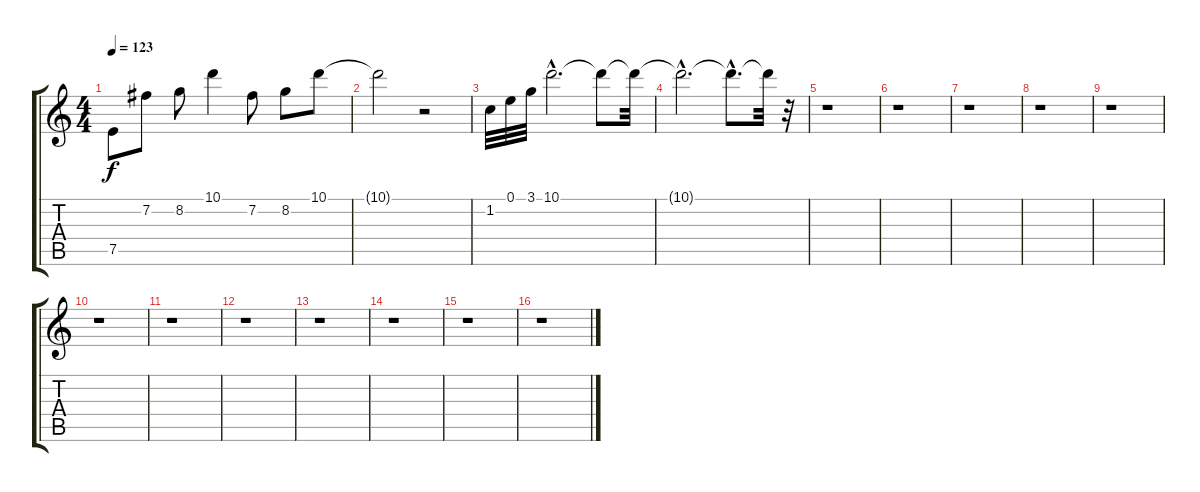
\track "" {instrument electricguitarjazz}
\staff {score tabs}
\tuning (E4 B3 G3 D3 A2 E2) {hide}
\ts (4 4)
\tempo 123
\clef g2
\ks c
7.5.8{dy f} 7.2.8 8.2.8 10.1.4 7.2.8 8.2.8 10.1.8 |
10.1{t}.2 r.2 |
1.2.32 0.1.32 3.1.32 10.1{hac}.2{d} 10.1{t}.8 10.1{t}.32 |
10.1{hac t}.2{d} 10.1{hac t}.8{d} 10.1{t}.32 r.32 |
r.1 |
r.1 |
r.1 |
r.1 |
r.1 |
r.1 |
r.1 |
r.1 |
r.1 |
r.1 |
r.1 |
r.1
